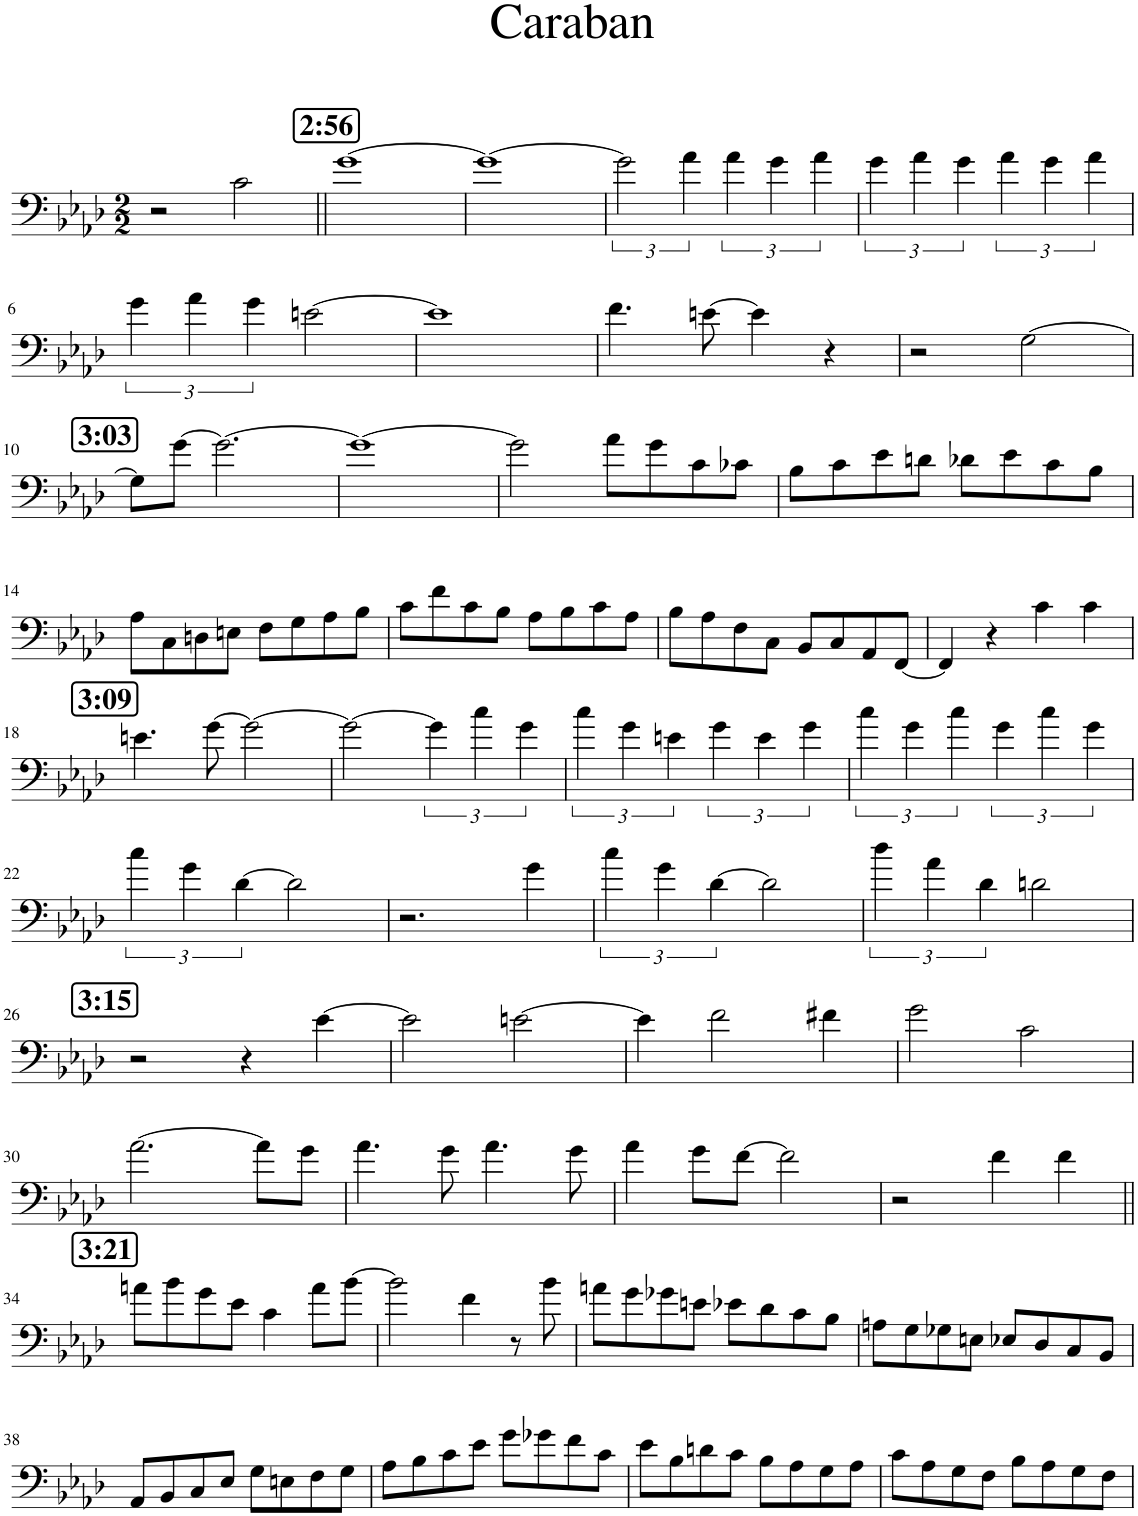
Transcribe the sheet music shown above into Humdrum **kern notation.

**kern
*part1
*staff1
*I"Baritone Saxophone
*I'Bar. Sax.
*clefF4
*ITrd12c21
*k[b-e-a-d-]
*M2/2
=1
2r
2c\
!!LO:REH:place=s1:a:B:cj:fs=14:t=2&colon;56
=2||
[1g
=3
1g_
=4
3g\]
6a-\
6a-\
6g\
6a-\
=5
6g\
6a-\
6g\
6a-\
6g\
6a-\
!!LO:LB:g=z
=6
6g\
6a-\
6g\
[2en\
=7
1e]
=8
4.f\
[8en\
4e\]
4r
=9
2r
[2G\
!!LO:LB:g=z
!!LO:REH:place=s1:a:B:cj:fs=14:t=3&colon;03
=10
8G\L]
[8g\J
2.g\_
=11
1g_
=12
2g\]
8a-\L
8g\
8c\
8c-X\J
=13
8B-\L
8c\
8e-\
8dn\J
8d-X\L
8e-\
8c\
8B-\J
!!LO:LB:g=z
=14
8A-\L
8C\
8Dn\
8En\J
8F\L
8G\
8A-\
8B-\J
=15
8c\L
8f\
8c\
8B-\J
8A-\L
8B-\
8c\
8A-\J
=16
8B-\L
8A-\
8F\
8C\J
8BB-/L
8C/
8AA-/
[8FF/J
=17
4FF/]
4r
4c\
4c\
!!LO:LB:g=z
!!LO:REH:place=s1:a:B:cj:fs=14:t=3&colon;09
=18
4.en\
[8g\
2g\_
=19
2g\_
6g\]
6cc\
6g\
=20
6cc\
6g\
6en\
6g\
6e\
6g\
=21
6cc\
6g\
6cc\
6g\
6cc\
6g\
!!LO:LB:g=z
=22
6cc\
6g\
[6d-\
2d-\]
=23
2.r
4g\
=24
6cc\
6g\
[6d-\
2d-\]
=25
6dd-\
6a-\
6d-\
2dn\
!!LO:LB:g=z
!!LO:REH:place=s1:a:B:cj:fs=14:t=3&colon;15
=26
2r
4r
[4e-\
=27
2e-\]
[2en\
=28
4e\]
2f\
4f#X\
=29
2g\
2c\
!!LO:LB:g=z
=30
[2.a-\
8a-\L]
8g\J
=31
4.a-\
8g\
4.a-\
8g\
=32
4a-\
8g\L
[8f\J
2f\]
=33
2r
4f\
4f\
!!LO:LB:g=z
!!LO:REH:place=s1:a:B:cj:fs=14:t=3&colon;21
=34||
8an\L
8b-\
8g\
8e-\J
4c\
8a\L
[8b-\J
=35
2b-\]
4f\
8r
8b-\
=36
8an\L
8g\
8g-X\
8en\J
8e-X\L
8d-\
8c\
8B-\J
=37
8An\L
8G\
8G-X\
8En\J
8E-X/L
8D-/
8C/
8BB-/J
!!LO:LB:g=z
=38
8AA-/L
8BB-/
8C/
8E-/J
8G\L
8En\
8F\
8G\J
=39
8A-\L
8B-\
8c\
8e-\J
8g\L
8g-X\
8f\
8c\J
=40
8e-\L
8B-\
8dn\
8c\J
8B-\L
8A-\
8G\
8A-\J
=41
8c\L
8A-\
8G\
8F\J
8B-\L
8A-\
8G\
8F\J
=
*-
